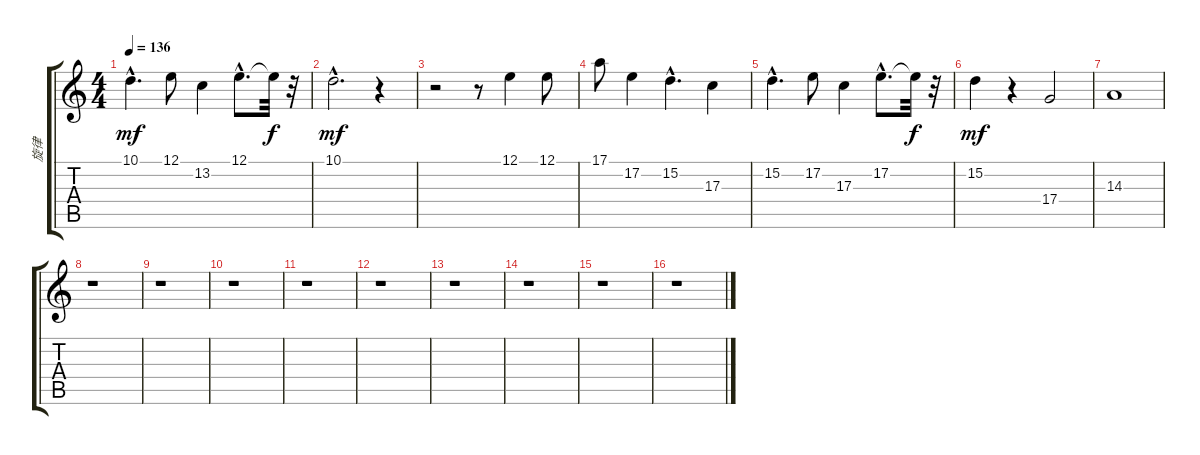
\track ("旋律" "旋律") {instrument flute}
\staff {score tabs}
\tuning (E4 B3 G3 D3 A2 E2) {hide}
\ts (4 4)
\tempo 136
\clef g2
\ks c
10.1{hac}.4{d dy mf} 12.1.8 13.2.4 12.1{hac}.8{d} 12.1{t}.32{dy f} r.32 |
10.1{hac}.2{d dy mf} r.4 |
r.2 r.8 12.1.4 12.1.8 |
17.1.8 17.2.4 15.2{hac}.4{d} 17.3.4 |
15.2{hac}.4{d} 17.2.8 17.3.4 17.2{hac}.8{d} 17.2{t}.32{dy f} r.32 |
15.2.4{dy mf} r.4 17.4.2 |
14.3.1 |
r.1 |
r.1 |
r.1 |
r.1 |
r.1 |
r.1 |
r.1 |
r.1 |
r.1
